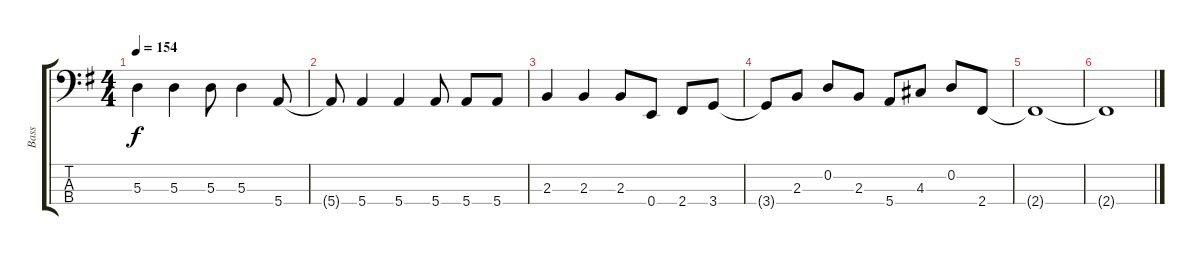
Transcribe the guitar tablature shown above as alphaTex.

\track ("Bass" "Bass") {instrument electricbassfinger}
\staff {score tabs}
\tuning (G2 D2 A1 E1) {hide}
\ts (4 4)
\tempo 154
\clef f4
\ks g
5.3{t}.4{dy f} 5.3.4 5.3.8 5.3.4 5.4.8 |
5.4{t}.8 5.4.4 5.4.4 5.4.8 5.4.8 5.4.8 |
2.3.4 2.3.4 2.3.8 0.4.8 2.4.8 3.4.8 |
3.4{t}.8 2.3.8 0.2.8 2.3.8 5.4.8 4.3.8 0.2.8 2.4.8 |
2.4{t}.1 |
2.4{t}.1
